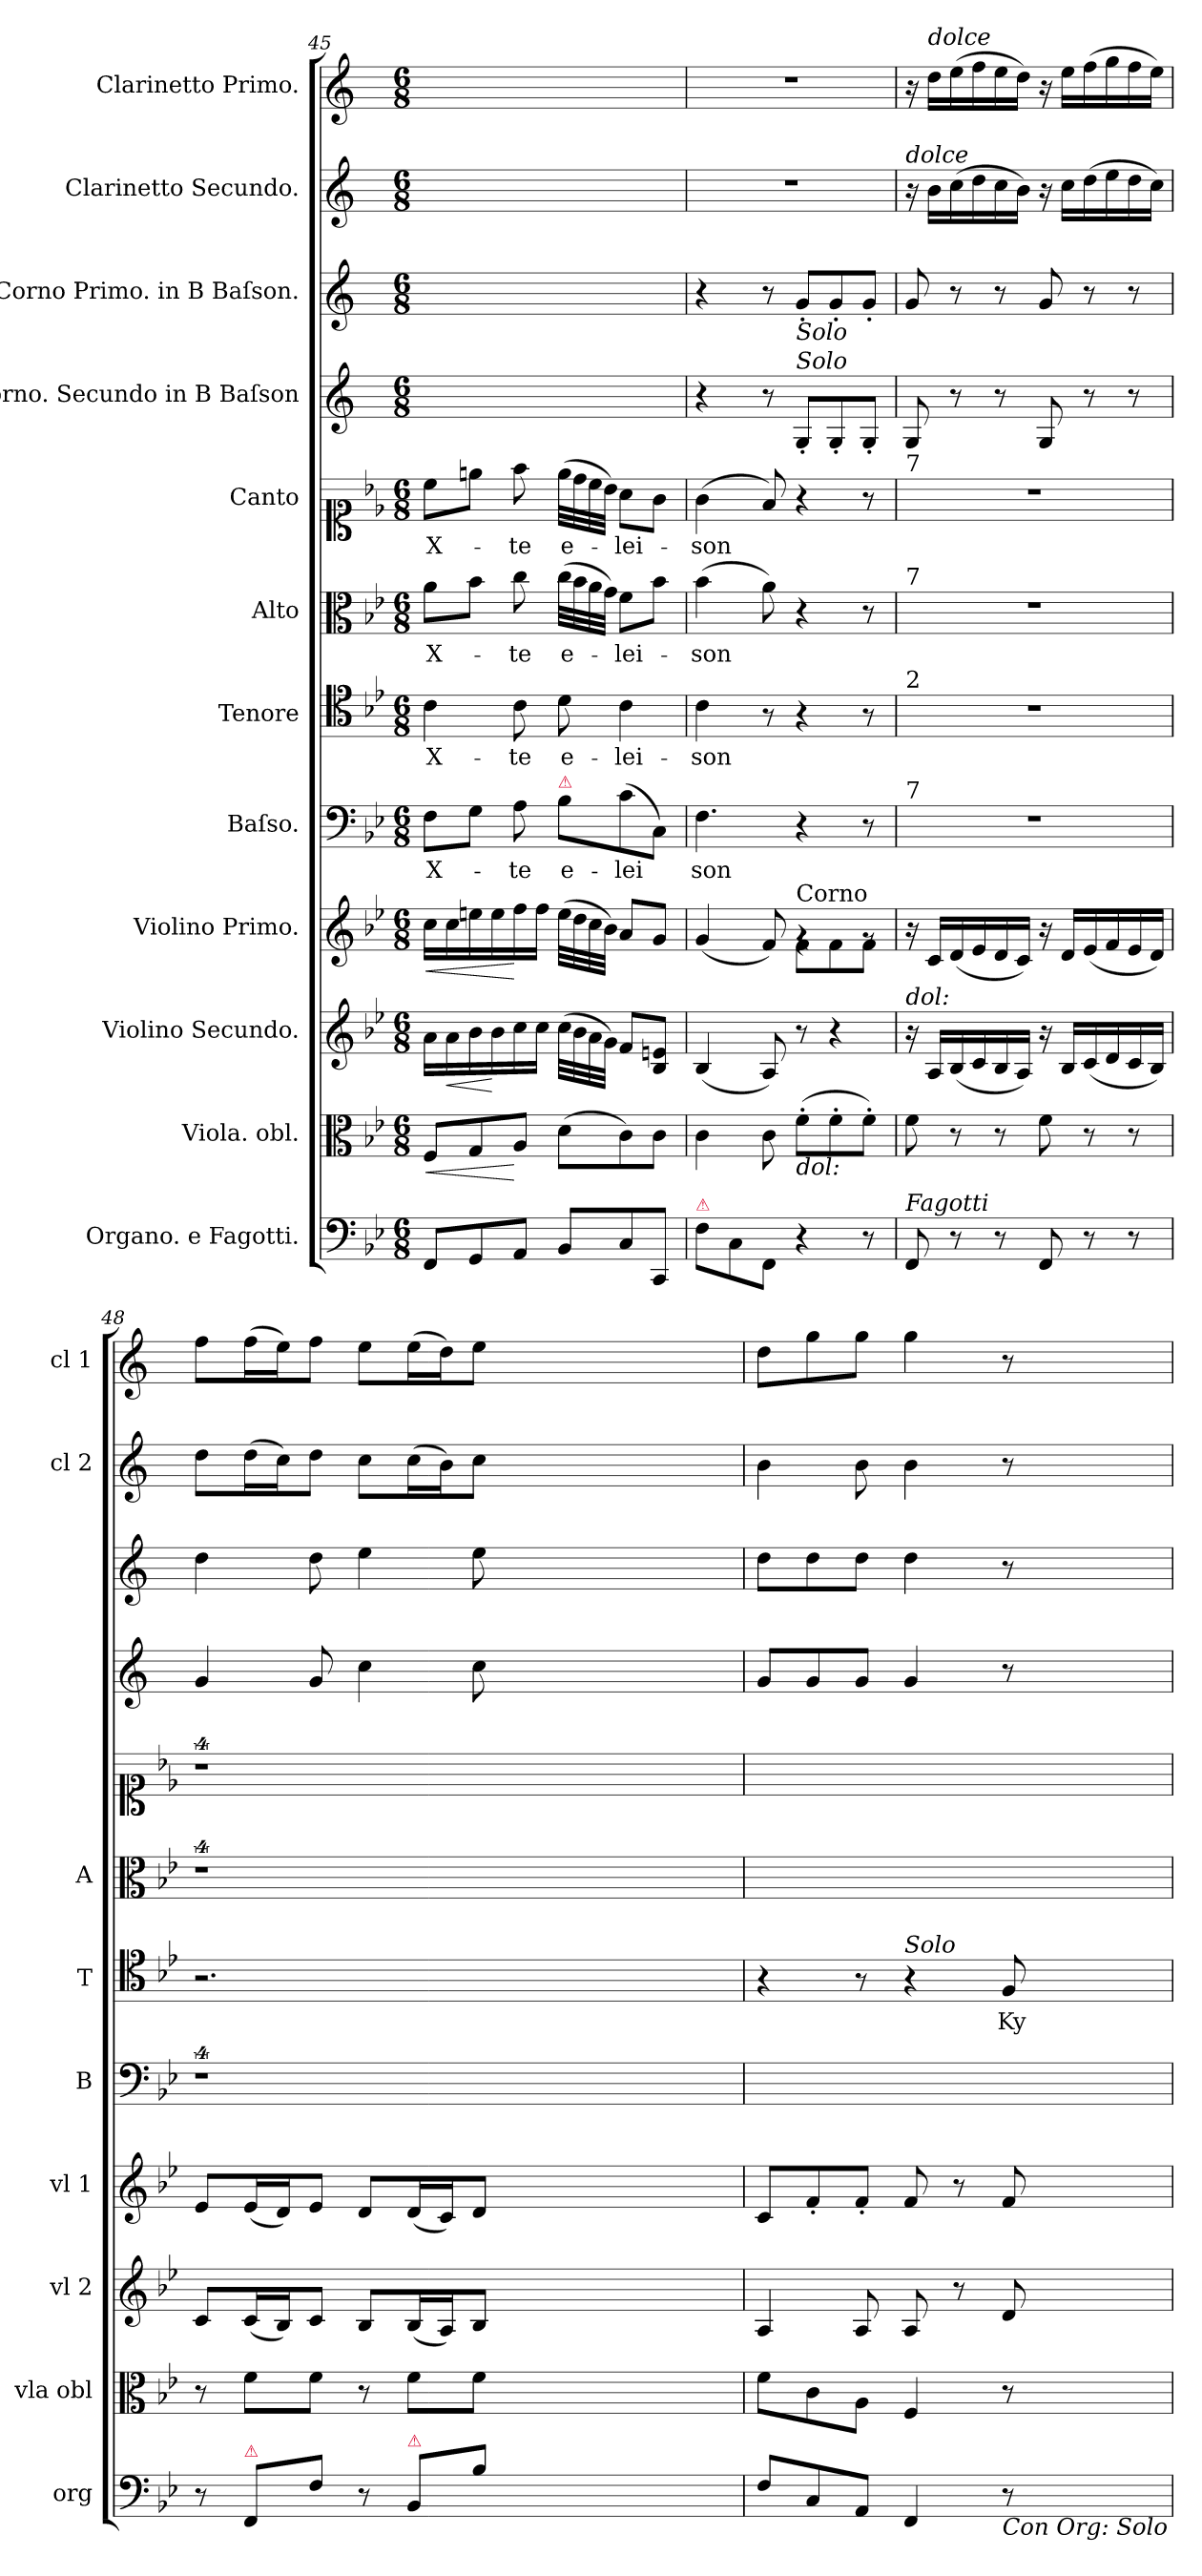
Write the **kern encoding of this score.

**kern	**dynam	**kern	**dynam	**kern	**dynam	**kern	**dynam	**kern	**text	**kern	**text	**kern	**text	**dynam	**kern	**text	**dynam	**kern	**kern	**kern	**kern
*part12	*part12	*part11	*part11	*part10	*part10	*part9	*part9	*part8	*part8	*part7	*part7	*part6	*part6	*part6	*part5	*part5	*part5	*part4	*part3	*part2	*part1
*staff12	*staff12	*staff11	*staff11	*staff10	*staff10	*staff9	*staff9	*staff8	*staff8	*staff7	*staff7	*staff6	*staff6	*staff6	*staff5	*staff5	*staff5	*staff4	*staff3	*staff2	*staff1
*I"Organo. e Fagotti.	*	*I"Viola. obl.	*	*I"Violino Secundo.	*	*I"Violino Primo.	*	*I"Baſso.	*	*I"Tenore	*	*I"Alto	*	*	*I"Canto	*	*	*I"Corno. Secundo in B Baſson	*I"Corno Primo. in B Baſson.	*I"Clarinetto Secundo.	*I"Clarinetto Primo.
*I'org	*	*I'vla obl	*	*I'vl 2	*	*I'vl 1	*	*I'B	*	*I'T	*	*I'A	*	*	*	*	*	*	*	*I'cl 2	*I'cl 1
*clefF4	*	*clefC3	*	*clefG2	*	*clefG2	*	*clefF4	*	*clefC4	*	*clefC3	*	*	*clefC1	*	*	*clefG2	*clefG2	*clefG2	*clefG2
*	*	*	*	*	*	*	*	*	*	*	*	*	*	*	*	*	*	*ITrd1c2	*ITrd1c2	*ITrd1c2	*ITrd1c2
*k[b-e-]	*	*k[b-e-]	*	*k[b-e-]	*	*k[b-e-]	*	*k[b-e-]	*	*k[b-e-]	*	*k[b-e-]	*	*	*k[b-e-]	*	*	*k[b-e-]	*k[b-e-]	*k[b-e-]	*k[b-e-]
*B-:	*	*B-:	*	*B-:	*	*B-:	*	*B-:	*	*B-:	*	*B-:	*	*	*B-:	*	*	*B-:	*B-:	*B-:	*B-:
*M6/8	*	*M6/8	*	*M6/8	*	*M6/8	*	*M6/8	*	*M6/8	*	*M6/8	*	*	*M6/8	*	*	*M6/8	*M6/8	*M6/8	*M6/8
=45	=45	=45	=45	=45	=45	=45	=45	=45	=45	=45	=45	=45	=45	=45	=45	=45	=45	=45	=45	=45	=45
!	!	!	!LO:HP:b	!	!	!	!LO:HP:b	!	!	!	!	!	!	!	!	!	!	!	!	!	!
8FF/L	.	8F/L	<	16a\LL	.	16cc\LL	<	8F\L	X-	4c\	X-	8a\L	X-	.	8cc\L	X-	.	2.ryy	2.ryy	2.ryy	2.ryy
!	!	!	!	!	!LO:HP:b	!	!	!	!	!	!	!	!	!	!	!	!	!	!	!	!
.	.	.	.	16a\	<	16cc\	.	.	.	.	.	.	.	.	.	.	.	.	.	.	.
8GG/	.	8G/	.	16b-\	.	16een\	.	8G\J	.	.	.	8b-\J	.	.	8een\J	.	.	.	.	.	.
.	.	.	.	16b-\	[	16ee\	.	.	.	.	.	.	.	.	.	.	.	.	.	.	.
8AA/J	.	8A/J	[	16cc\	.	16ff\	[	8A\	-te	8c\	-te	8cc\	-te	.	8ff\	-te	.	.	.	.	.
.	.	.	.	16cc\JJ	fort	16ff\JJ	.	.	.	.	.	.	.	.	.	.	.	.	.	.	.
!	!	!	!	!	!	!	!	!LO:TX:a:color=crimson:t=⚠	!	!	!	!	!	!	!	!	!	!	!	!	!
!	!	!	!	!	!	!	!	!	!	!	!	!	!	!LO:DY:a	!	!	!LO:DY:a	!	!	!	!
8BB-/L	fort.	(8d\L	forto	(32cc\LLL	.	(32ee\LLL	fort	8B-\L	e-	8d\	e-	(32cc\LLL	e-	forto	(32ee\LLL	e-	forte	.	.	.	.
.	.	.	.	32b-\	.	32dd\	.	.	.	.	.	32b-\	.	.	32dd\	.	.	.	.	.	.
.	.	.	.	32a\	.	32cc\	.	.	.	.	.	32a\	.	.	32cc\	.	.	.	.	.	.
.	.	.	.	32g\JJJ)	.	32b-\JJJ)	.	.	.	.	.	32g\JJJ)	.	.	32b-\JJJ)	.	.	.	.	.	.
8C/	.	8c\)	.	8f/L	.	8a/L	.	(8c\	-lei	4c\	-lei-	8f\L	-lei-	.	8a\L	-lei-	.	.	.	.	.
8CC/J	.	8c\J	.	8B-/ 8en/J	.	8g/J	.	8C/J)	.	.	.	8b-\J	.	.	8g\J	.	.	.	.	.	.
=46	=46	=46	=46	=46	=46	=46	=46	=46	=46	=46	=46	=46	=46	=46	=46	=46	=46	=46	=46	=46	=46
*	*	*	*	*	*	*^	*	*	*	*	*	*	*	*	*	*	*	*	*	*	*
!LO:TX:a:color=crimson:t=⚠	!	!	!	!	!	!	!	!	!	!	!	!	!	!	!	!	!	!	!	!	!	!
8F\L	.	4c\	.	(4B-/	.	(4g/	4.ryy	.	4.F\	-son	4c\	-son	(4b-\	-son	.	(4g\	-son	.	4r	4r	2.r	2.r
8C\	.	.	.	.	.	.	.	.	.	.	.	.	.	.	.	.	.	.	.	.	.	.
8FF/J	.	8c\	.	8A/)	.	8f/)	.	.	.	.	8r	.	8a\)	.	.	8f/)	.	.	8r	8r	.	.
!	!	!	!	!	!	!	!	!	!	!	!	!	!	!	!	!	!	!	!	!LO:TX:b:i:t=Solo	!	!
!	!	!	!	!	!	!	!	!	!	!	!	!	!	!	!	!	!	!	!LO:TX:a:i:t=Solo	!	!	!
!	!	!	!	!	!	!LO:TX:a:t=Corno	!	!	!	!	!	!	!	!	!	!	!	!	!	!	!	!
!	!	!LO:TX:b:i:t=dol&colon;	!	!	!	!	!	!	!	!	!	!	!	!	!	!	!	!	!	!	!	!
4r	.	(8f'\L	.	8r	.	4rg	8f!\L	.	4r	.	4r	.	4r	.	.	4r	.	.	8F'/L	8f'/L	.	.
.	.	8f'\	.	4r	.	.	8f!\	.	.	.	.	.	.	.	.	.	.	.	8F'/	8f'/	.	.
8r	.	8f'\J)	.	.	.	8rg	8f!\J	.	8r	.	8r	.	8r	.	.	8r	.	.	8F'/J	8f'/J	.	.
=47	=47	=47	=47	=47	=47	=47	=47	=47	=47	=47	=47	=47	=47	=47	=47	=47	=47	=47	=47	=47	=47	=47
!	!	!	!	!	!	!	!	!	!	!	!	!	!	!	!	!	!	!	!	!	!LO:TX:a:i:t=dolce	!
!	!	!	!	!	!	!	!	!	!	!	!	!	!	!	!	!LO:TX:a:t=7	!	!	!	!	!	!
!	!	!	!	!	!	!	!	!	!	!	!	!	!LO:TX:a:t=7	!	!	!	!	!	!	!	!	!
!	!	!	!	!	!	!	!	!	!	!	!LO:TX:a:t=2	!	!	!	!	!	!	!	!	!	!	!
!	!	!	!	!	!	!	!	!	!LO:TX:a:t=7	!	!	!	!	!	!	!	!	!	!	!	!	!
!	!	!	!	!LO:TX:a:i:t=dol&colon;	!	!	!	!	!	!	!	!	!	!	!	!	!	!	!	!	!	!
!LO:TX:a:i:t=Fagotti	!	!	!	!	!	!	!	!	!	!	!	!	!	!	!	!	!	!	!	!	!	!
!	!	!	!	!	!	!	!	!LO:DY:rj	!	!	!	!	!	!	!	!	!	!	!	!	!	!
*	*	*	*	*	*	*v	*v	*	*	*	*	*	*	*	*	*	*	*	*	*	*	*
8FF/	.	8f\	.	16r	.	16r	pia	2.r	.	2.r	.	2.r	.	.	2.r	.	.	8F/	8f/	16r	16r
!	!	!	!	!	!	!	!	!	!	!	!	!	!	!	!	!	!	!	!	!	!LO:TX:a:i:t=dolce
.	.	.	.	16A/LL	.	16c/LL	.	.	.	.	.	.	.	.	.	.	.	.	.	16a\LL	16cc\LL
8r	.	8r	.	(16B-/	.	(16d/	.	.	.	.	.	.	.	.	.	.	.	8r	8r	(16b-\	(16dd\
.	.	.	.	16c/	.	16e-/	.	.	.	.	.	.	.	.	.	.	.	.	.	16cc\	16ee-\
8r	.	8r	.	16B-/	.	16d/	.	.	.	.	.	.	.	.	.	.	.	8r	8r	16b-\	16dd\
.	.	.	.	16A/JJ)	.	16c/JJ)	.	.	.	.	.	.	.	.	.	.	.	.	.	16a\JJ)	16cc\JJ)
8FF/	.	8f\	.	16r	.	16r	.	.	.	.	.	.	.	.	.	.	.	8F/	8f/	16r	16r
.	.	.	.	16B-/LL	.	16d/LL	.	.	.	.	.	.	.	.	.	.	.	.	.	16b-\LL	16dd\LL
8r	.	8r	.	(16c/	.	(16e-/	.	.	.	.	.	.	.	.	.	.	.	8r	8r	(16cc\	(16ee-\
.	.	.	.	16d/	.	16f/	.	.	.	.	.	.	.	.	.	.	.	.	.	16dd\	16ff\
8r	.	8r	.	16c/	.	16e-/	.	.	.	.	.	.	.	.	.	.	.	8r	8r	16cc\	16ee-\
.	.	.	.	16B-/JJ)	.	16d/JJ)	.	.	.	.	.	.	.	.	.	.	.	.	.	16b-\JJ)	16dd\JJ)
=48	=48	=48	=48	=48	=48	=48	=48	=48	=48	=48	=48	=48	=48	=48	=48	=48	=48	=48	=48	=48	=48
8r	.	8r	.	8c/L	.	8e-/L	.	4%9r	.	2.r	.	4%9r	.	.	4%9r	.	.	4f/	4cc\	8cc\L	8ee-\L
!LO:TX:a:color=crimson:t=⚠	!	!	!	!	!	!	!	!	!	!	!	!	!	!	!	!	!	!	!	!	!
8FF/L	.	8f\L	.	(16c/L	.	(16e-/L	.	.	.	.	.	.	.	.	.	.	.	.	.	(16cc\L	(16ee-\L
.	.	.	.	16B-/J)	.	16d/J)	.	.	.	.	.	.	.	.	.	.	.	.	.	16b-\J)	16dd\J)
8F\J	.	8f\J	.	8c/J	.	8e-/J	.	.	.	.	.	.	.	.	.	.	.	8f/	8cc\	8cc\J	8ee-\J
8r	.	8r	.	8B-/L	.	8d/L	.	.	.	.	.	.	.	.	.	.	.	4b-\	4dd\	8b-\L	8dd\L
!LO:TX:a:color=crimson:t=⚠	!	!	!	!	!	!	!	!	!	!	!	!	!	!	!	!	!	!	!	!	!
8BB-/L	.	8f\L	.	(16B-/L	.	(16d/L	.	.	.	.	.	.	.	.	.	.	.	.	.	(16b-\L	(16dd\L
.	.	.	.	16A/J)	.	16c/J)	.	.	.	.	.	.	.	.	.	.	.	.	.	16a\J)	16cc\J)
8B-\J	.	8f\J	.	8B-/J	.	8d/J	.	.	.	.	.	.	.	.	.	.	.	8b-\	8dd\	8b-\J	8dd\J
1.ryy	.	1.ryy	.	1.ryy	.	1.ryy	.	.	.	1.ryy	.	.	.	.	.	.	.	1.ryy	1.ryy	1.ryy	1.ryy
=49	=49	=49	=49	=49	=49	=49	=49	=49	=49	=49	=49	=49	=49	=49	=49	=49	=49	=49	=49	=49	=49
!	!	!	!	!	!	!	!LO:DY:rj	!	!	!	!	!	!	!	!	!	!	!	!	!	!
8F/L	.	8f\L	.	4A/	.	8c/L	fort	2.ryy	.	4r	.	2.ryy	.	.	2.ryy	.	.	8f/L	8cc\L	4a\	8cc\L
8C/	.	8c\	.	.	.	8f'/	.	.	.	.	.	.	.	.	.	.	.	8f/	8cc\	.	8ff\
8AA/J	.	8A\J	.	8A/	.	8f'/J	.	.	.	8r	.	.	.	.	.	.	.	8f/J	8cc\J	8a\	8ff\J
!	!	!	!	!	!	!	!	!	!	!LO:TX:a:i:t=Solo	!	!	!	!	!	!	!	!	!	!	!
4FF/	.	4F/	.	8A/	.	8f/	.	.	.	4r	.	.	.	.	.	.	.	4f/	4cc\	4a\	4ff\
.	.	.	.	8r	pia	8r	.	.	.	.	.	.	.	.	.	.	.	.	.	.	.
!LO:TX:b:i:t=Con Org&colon; Solo	!	!	!	!	!	!	!	!	!	!	!	!	!	!	!	!	!	!	!	!	!
8r	.	8r	.	8d/	.	8f/	pia	.	.	8F/	Ky-	.	.	.	.	.	.	8r	8r	8r	8r
=	=	=	=	=	=	=	=	=	=	=	=	=	=	=	=	=	=	=	=	=	=
*-	*-	*-	*-	*-	*-	*-	*-	*-	*-	*-	*-	*-	*-	*-	*-	*-	*-	*-	*-	*-	*-
